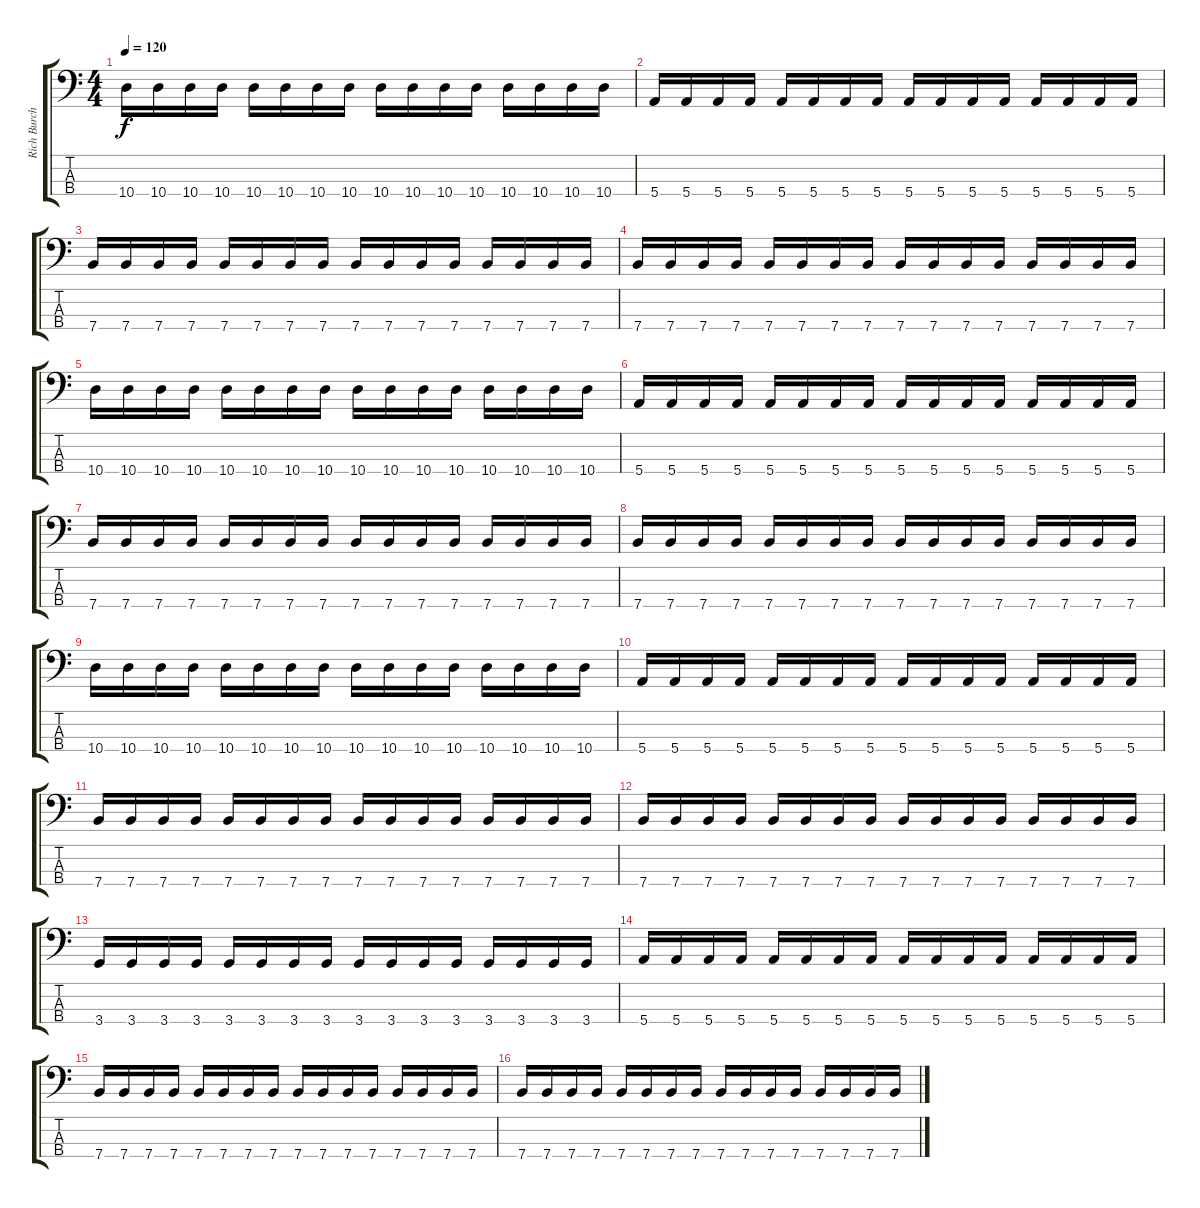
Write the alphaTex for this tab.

\track ("Rich Burch (Bass)" "Rich Burch") {instrument electricbasspick}
\staff {score tabs}
\tuning (G2 D2 A1 E1) {hide}
\ts (4 4)
\tempo 120
\clef f4
\ks c
10.4.16{dy f} 10.4.16 10.4.16 10.4.16 10.4.16 10.4.16 10.4.16 10.4.16 10.4.16 10.4.16 10.4.16 10.4.16 10.4.16 10.4.16 10.4.16 10.4.16 |
5.4.16 5.4.16 5.4.16 5.4.16 5.4.16 5.4.16 5.4.16 5.4.16 5.4.16 5.4.16 5.4.16 5.4.16 5.4.16 5.4.16 5.4.16 5.4.16 |
7.4.16 7.4.16 7.4.16 7.4.16 7.4.16 7.4.16 7.4.16 7.4.16 7.4.16 7.4.16 7.4.16 7.4.16 7.4.16 7.4.16 7.4.16 7.4.16 |
7.4.16 7.4.16 7.4.16 7.4.16 7.4.16 7.4.16 7.4.16 7.4.16 7.4.16 7.4.16 7.4.16 7.4.16 7.4.16 7.4.16 7.4.16 7.4.16 |
10.4.16 10.4.16 10.4.16 10.4.16 10.4.16 10.4.16 10.4.16 10.4.16 10.4.16 10.4.16 10.4.16 10.4.16 10.4.16 10.4.16 10.4.16 10.4.16 |
5.4.16 5.4.16 5.4.16 5.4.16 5.4.16 5.4.16 5.4.16 5.4.16 5.4.16 5.4.16 5.4.16 5.4.16 5.4.16 5.4.16 5.4.16 5.4.16 |
7.4.16 7.4.16 7.4.16 7.4.16 7.4.16 7.4.16 7.4.16 7.4.16 7.4.16 7.4.16 7.4.16 7.4.16 7.4.16 7.4.16 7.4.16 7.4.16 |
7.4.16 7.4.16 7.4.16 7.4.16 7.4.16 7.4.16 7.4.16 7.4.16 7.4.16 7.4.16 7.4.16 7.4.16 7.4.16 7.4.16 7.4.16 7.4.16 |
10.4.16 10.4.16 10.4.16 10.4.16 10.4.16 10.4.16 10.4.16 10.4.16 10.4.16 10.4.16 10.4.16 10.4.16 10.4.16 10.4.16 10.4.16 10.4.16 |
5.4.16 5.4.16 5.4.16 5.4.16 5.4.16 5.4.16 5.4.16 5.4.16 5.4.16 5.4.16 5.4.16 5.4.16 5.4.16 5.4.16 5.4.16 5.4.16 |
7.4.16 7.4.16 7.4.16 7.4.16 7.4.16 7.4.16 7.4.16 7.4.16 7.4.16 7.4.16 7.4.16 7.4.16 7.4.16 7.4.16 7.4.16 7.4.16 |
7.4.16 7.4.16 7.4.16 7.4.16 7.4.16 7.4.16 7.4.16 7.4.16 7.4.16 7.4.16 7.4.16 7.4.16 7.4.16 7.4.16 7.4.16 7.4.16 |
3.4.16 3.4.16 3.4.16 3.4.16 3.4.16 3.4.16 3.4.16 3.4.16 3.4.16 3.4.16 3.4.16 3.4.16 3.4.16 3.4.16 3.4.16 3.4.16 |
5.4.16 5.4.16 5.4.16 5.4.16 5.4.16 5.4.16 5.4.16 5.4.16 5.4.16 5.4.16 5.4.16 5.4.16 5.4.16 5.4.16 5.4.16 5.4.16 |
7.4.16 7.4.16 7.4.16 7.4.16 7.4.16 7.4.16 7.4.16 7.4.16 7.4.16 7.4.16 7.4.16 7.4.16 7.4.16 7.4.16 7.4.16 7.4.16 |
7.4.16 7.4.16 7.4.16 7.4.16 7.4.16 7.4.16 7.4.16 7.4.16 7.4.16 7.4.16 7.4.16 7.4.16 7.4.16 7.4.16 7.4.16 7.4.16
